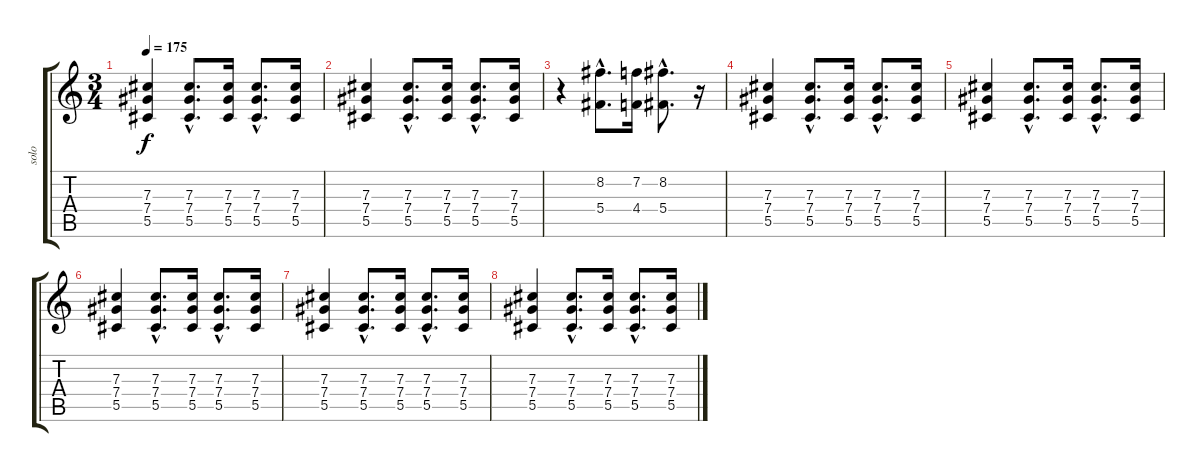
\track ("solo" "solo") {instrument acousticguitarsteel}
\staff {score tabs}
\tuning (Eb4 Bb3 Gb3 Db3 Ab2 Eb2) {hide}
\ts (3 4)
\tempo 175
\clef g2
\ks c
(7.3 7.4 5.5).4{dy f} (7.3{hac} 7.4{hac} 5.5{hac}).8{d} (7.3 7.4 5.5).16 (7.3{hac} 7.4{hac} 5.5{hac}).8{d} (7.3 7.4 5.5).16 |
(7.3 7.4 5.5).4 (7.3{hac} 7.4{hac} 5.5{hac}).8{d} (7.3 7.4 5.5).16 (7.3{hac} 7.4{hac} 5.5{hac}).8{d} (7.3 7.4 5.5).16 |
r.4 (8.2{hac} 5.4{hac}).8{d} (7.2 4.4).16 (8.2{hac} 5.4{hac}).8{d} r.16 |
(7.3 7.4 5.5).4 (7.3{hac} 7.4{hac} 5.5{hac}).8{d} (7.3 7.4 5.5).16 (7.3{hac} 7.4{hac} 5.5{hac}).8{d} (7.3 7.4 5.5).16 |
(7.3 7.4 5.5).4 (7.3{hac} 7.4{hac} 5.5{hac}).8{d} (7.3 7.4 5.5).16 (7.3{hac} 7.4{hac} 5.5{hac}).8{d} (7.3 7.4 5.5).16 |
(7.3 7.4 5.5).4 (7.3{hac} 7.4{hac} 5.5{hac}).8{d} (7.3 7.4 5.5).16 (7.3{hac} 7.4{hac} 5.5{hac}).8{d} (7.3 7.4 5.5).16 |
(7.3 7.4 5.5).4 (7.3{hac} 7.4{hac} 5.5{hac}).8{d} (7.3 7.4 5.5).16 (7.3{hac} 7.4{hac} 5.5{hac}).8{d} (7.3 7.4 5.5).16 |
(7.3 7.4 5.5).4 (7.3{hac} 7.4{hac} 5.5{hac}).8{d} (7.3 7.4 5.5).16 (7.3{hac} 7.4{hac} 5.5{hac}).8{d} (7.3 7.4 5.5).16
